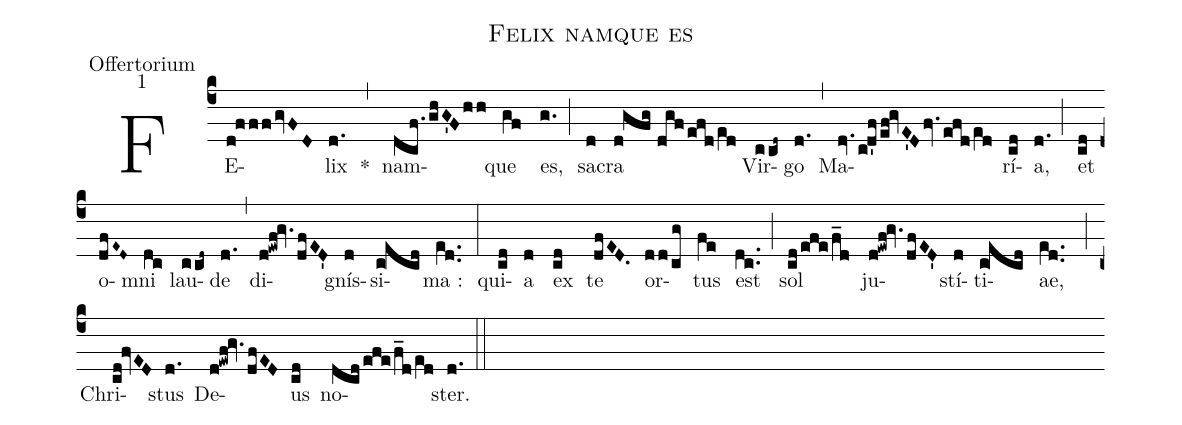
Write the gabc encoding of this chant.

name:Felix namque es;
office-part:Offertorium;
mode:1;
%%
(c4) FE(d!fffgvFD)lix(d.) *(,) nam(dcf.ghG'Fhh)que(gf) es,(g.) (;) sa(d)cra(d!gfg//dgfefd/e[ll:1]d) Vir(ccd~)go(d.) (,) Ma(dv.cd'f/ef!gvE'Dfv.efd/e[ll:1]d)rí(cd)a,(d.) (;) et(cd) o(dfE~D~)mni(dc) lau(ccd~)de(d.) (,) di(d!ewf!gv.dfED')<nlba>gnís(d)si(c!ecd)ma :</nlba>(e[ll:1]d..) (:) qui(cd)a(d) ex(cd) te(dfED.) or(dd/cg)tus(fe) est(dc..) (;) sol(cd/efe/f_d) ju(d!ewf!gv.dfED')<nlba>stí(d)ti(c!ecd)ae,</nlba>(e[ll:1]d..) (;) Chri(cd!fvED)stus(d.) De(d!ewf!gv.dfED)us(cd) no(dcdefe/f_d/e[ll:1]d)ster.(d.) (::)
